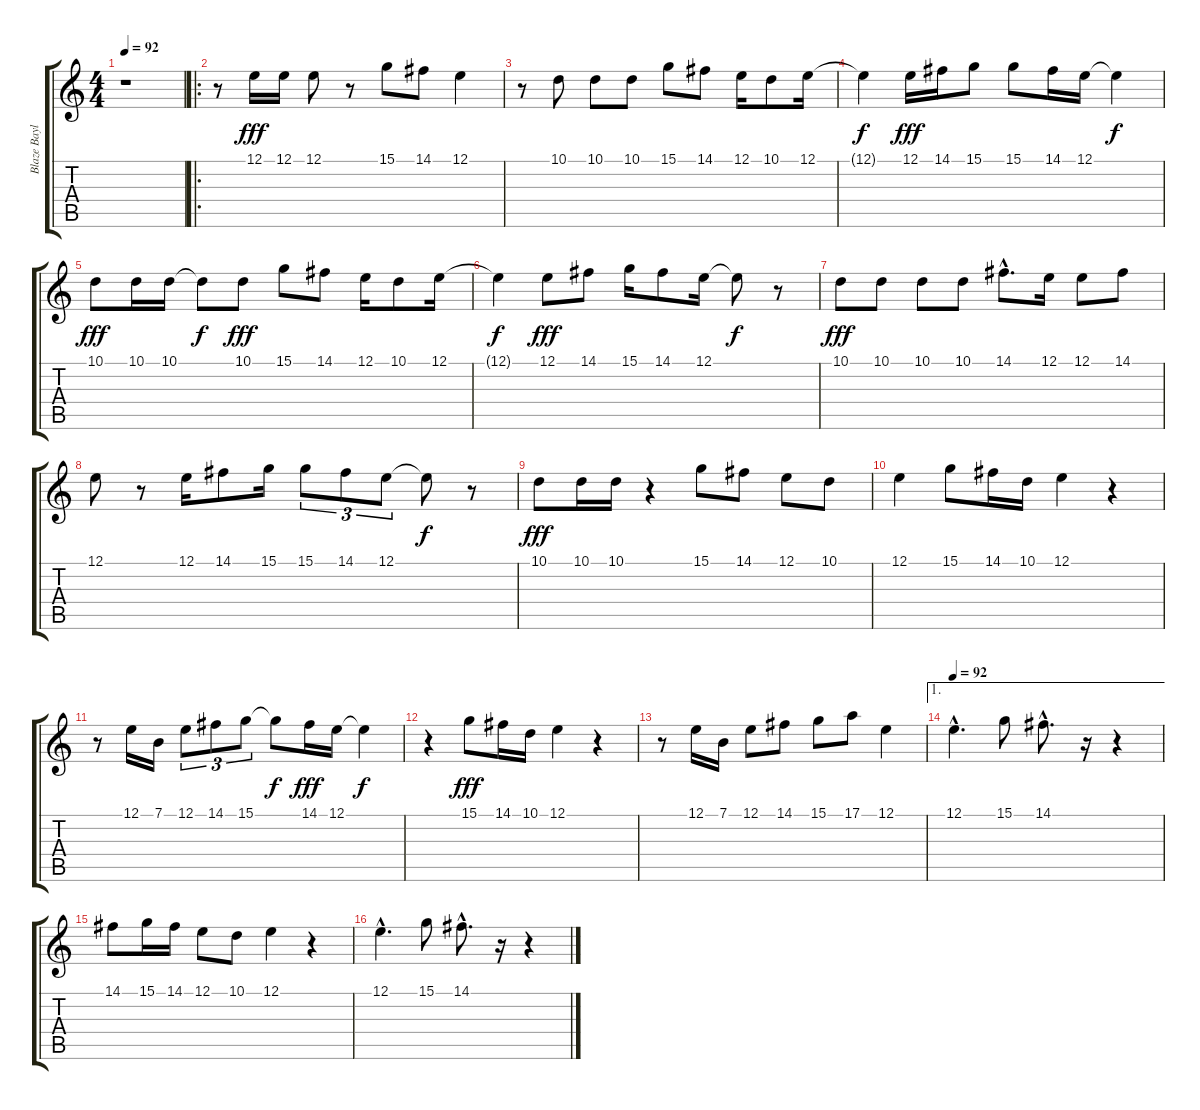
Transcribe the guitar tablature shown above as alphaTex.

\track ("Blaze Bayley" "Blaze Bayl") {instrument cello}
\staff {score tabs}
\tuning (E4 B3 G3 D3 A2 E2) {hide}
\ts (4 4)
\tempo 92
\clef g2
\ks c
r.1{dy fff} |
\ro
r.8 12.1.16 12.1.16 12.1.8 r.8 15.1.8 14.1.8 12.1.4 |
r.8 10.1.8 10.1.8 10.1.8 15.1.8 14.1.8 12.1.16 10.1.8 12.1.16 |
12.1{t}.4{dy f} 12.1.16{dy fff} 14.1.16 15.1.8 15.1.8 14.1.16 12.1.16 12.1{t}.4{dy f} |
10.1.8{dy fff} 10.1.16 10.1.16 10.1{t}.8{dy f} 10.1.8{dy fff} 15.1.8 14.1.8 12.1.16 10.1.8 12.1.16 |
12.1{t}.4{dy f} 12.1.8{dy fff} 14.1.8 15.1.16 14.1.8 12.1.16 12.1{t}.8{dy f} r.8 |
10.1.8{dy fff} 10.1.8 10.1.8 10.1.8 14.1{hac}.8{d} 12.1.16 12.1.8 14.1.8 |
12.1.8 r.8 12.1.16 14.1.8 15.1.16 15.1.8{tu (3 2)} 14.1.8{tu (3 2)} 12.1.8{tu (3 2)} 12.1{t}.8{dy f} r.8 |
10.1.8{dy fff} 10.1.16 10.1.16 r.4 15.1.8 14.1.8 12.1.8 10.1.8 |
12.1.4 15.1.8 14.1.16 10.1.16 12.1.4 r.4 |
r.8 12.1.16 7.1.16 12.1.8{tu (3 2)} 14.1.8{tu (3 2)} 15.1.8{tu (3 2)} 15.1{t}.8{dy f} 14.1.16{dy fff} 12.1.16 12.1{t}.4{dy f} |
r.4 15.1.8{dy fff} 14.1.16 10.1.16 12.1.4 r.4 |
r.8 12.1.16 7.1.16 12.1.8 14.1.8 15.1.8 17.1.8 12.1.4 |
\ae 1
\tempo 92
12.1{hac}.4{d} 15.1.8 14.1{hac}.8{d} r.16 r.4 |
14.1.8 15.1.16 14.1.16 12.1.8 10.1.8 12.1.4 r.4 |
12.1{hac}.4{d} 15.1.8 14.1{hac}.8{d} r.16 r.4
